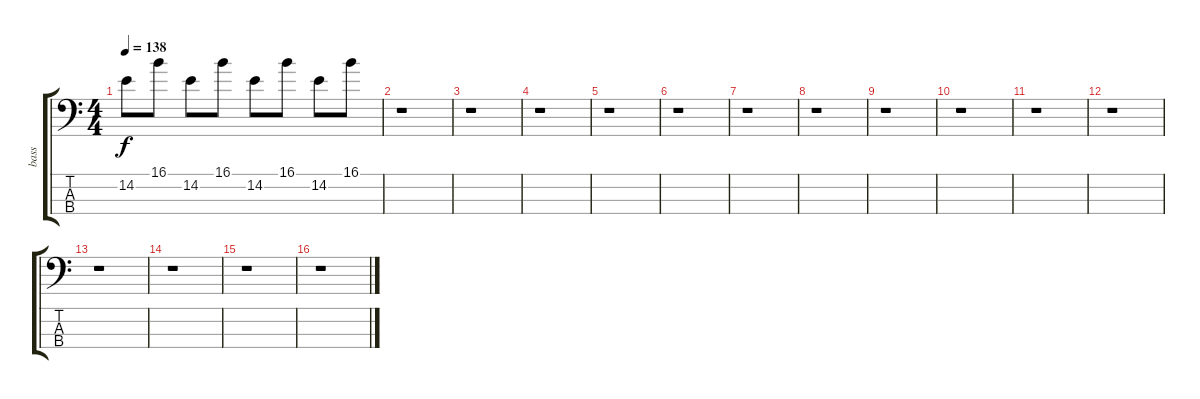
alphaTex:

\track ("bass" "bass") {instrument electricbassfinger}
\staff {score tabs}
\tuning (G2 D2 A1 E1) {hide}
\ts (4 4)
\tempo 138
\clef f4
\ks c
14.2.8{dy f} 16.1.8 14.2.8 16.1.8 14.2.8 16.1.8 14.2.8 16.1.8 |
r.1 |
r.1 |
r.1 |
r.1 |
r.1 |
r.1 |
r.1 |
r.1 |
r.1 |
r.1 |
r.1 |
r.1 |
r.1 |
r.1 |
r.1
